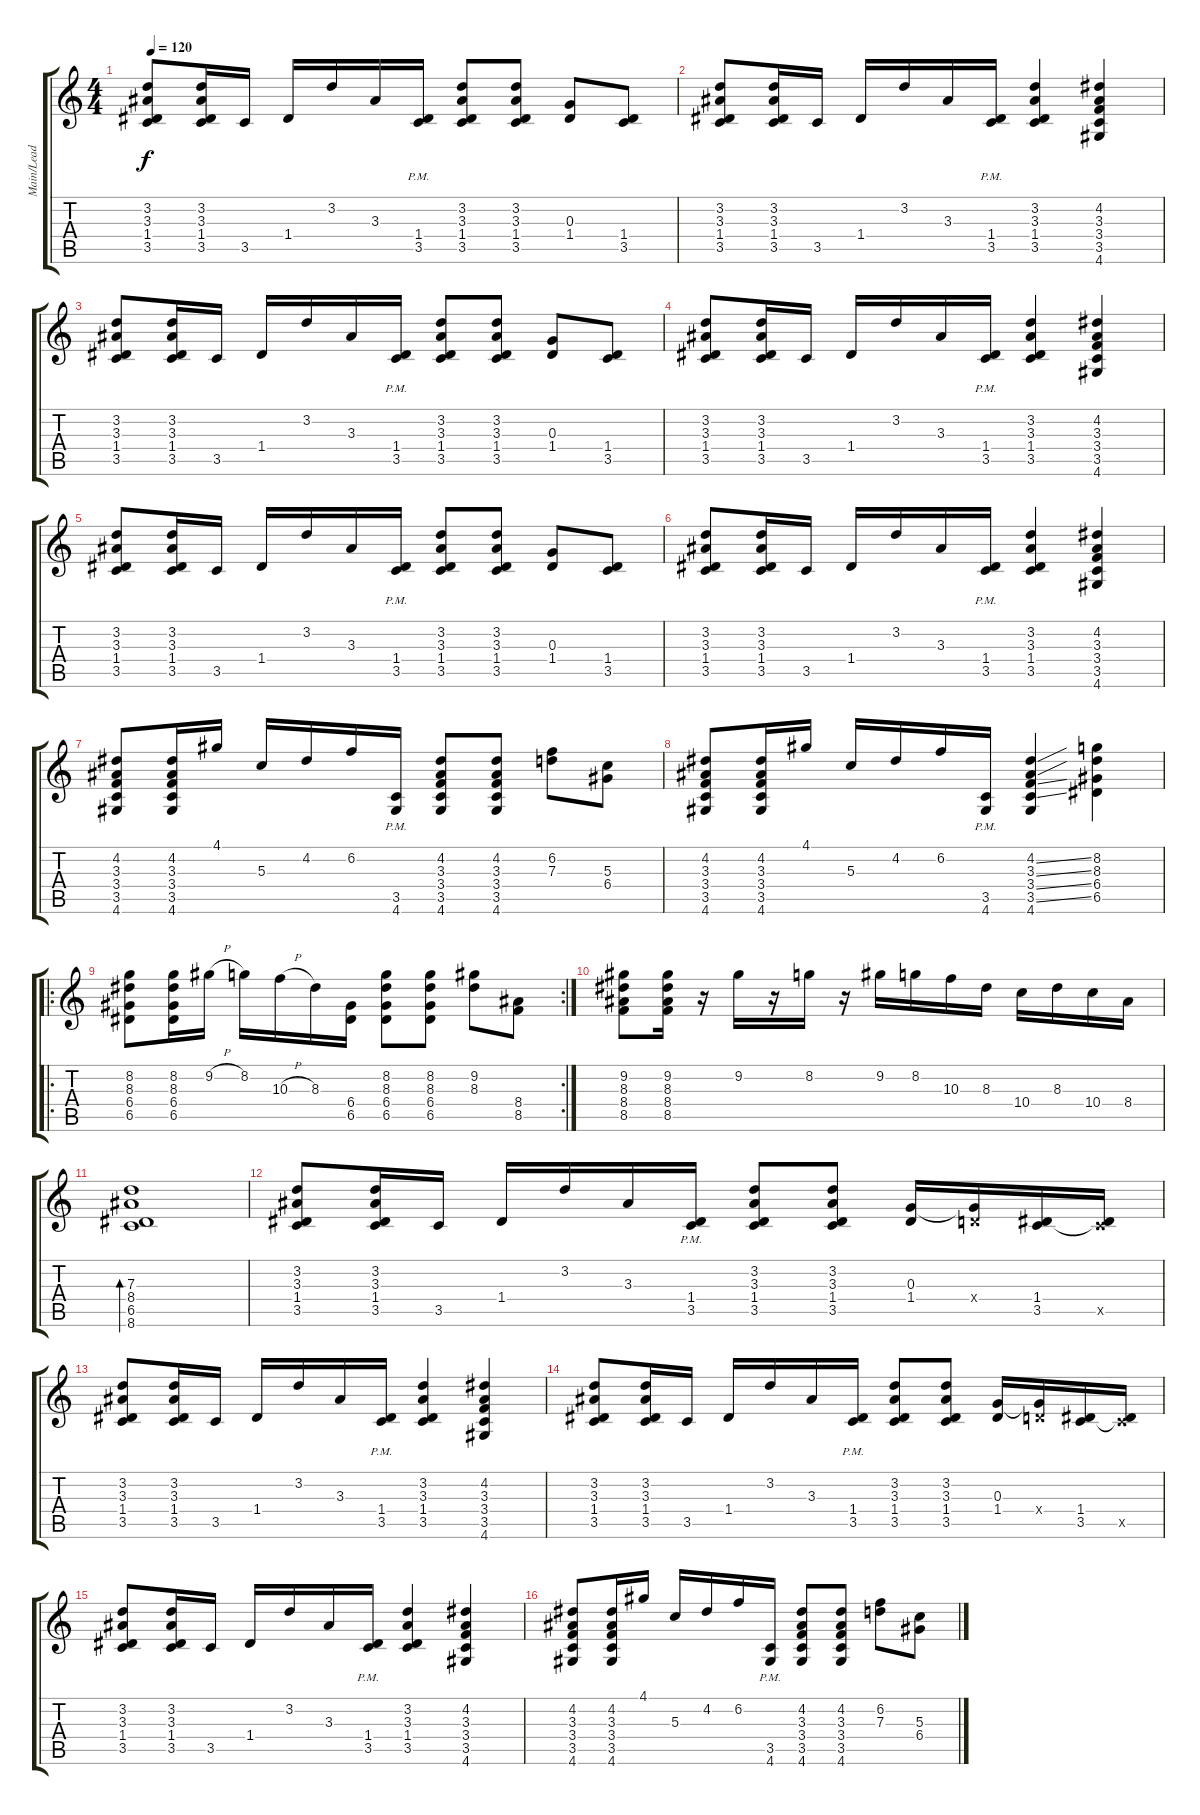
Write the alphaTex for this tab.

\track ("Main/Lead" "Main/Lead") {instrument overdrivenguitar}
\staff {score tabs}
\tuning (E4 B3 G3 D3 A2 E2) {hide}
\ts (4 4)
\tempo 120
\clef g2
\ks c
(3.2 3.3 1.4 3.5).8{dy f instrument overdrivenguitar} (3.2 3.3 1.4 3.5).16 3.5.16 1.4.16 3.2.16 3.3.16 (1.4{pm} 3.5{pm}).16 (3.2 3.3 1.4 3.5).8 (3.2 3.3 1.4 3.5).8 (0.3 1.4).8 (1.4 3.5).8 |
(3.2 3.3 1.4 3.5).8 (3.2 3.3 1.4 3.5).16 3.5.16 1.4.16 3.2.16 3.3.16 (1.4{pm} 3.5{pm}).16 (3.2 3.3 1.4 3.5).4 (4.2 3.3 3.4 3.5 4.6).4 |
(3.2 3.3 1.4 3.5).8 (3.2 3.3 1.4 3.5).16 3.5.16 1.4.16 3.2.16 3.3.16 (1.4{pm} 3.5{pm}).16 (3.2 3.3 1.4 3.5).8 (3.2 3.3 1.4 3.5).8 (0.3 1.4).8 (1.4 3.5).8 |
(3.2 3.3 1.4 3.5).8 (3.2 3.3 1.4 3.5).16 3.5.16 1.4.16 3.2.16 3.3.16 (1.4{pm} 3.5{pm}).16 (3.2 3.3 1.4 3.5).4 (4.2 3.3 3.4 3.5 4.6).4 |
(3.2 3.3 1.4 3.5).8 (3.2 3.3 1.4 3.5).16 3.5.16 1.4.16 3.2.16 3.3.16 (1.4{pm} 3.5{pm}).16 (3.2 3.3 1.4 3.5).8 (3.2 3.3 1.4 3.5).8 (0.3 1.4).8 (1.4 3.5).8 |
(3.2 3.3 1.4 3.5).8 (3.2 3.3 1.4 3.5).16 3.5.16 1.4.16 3.2.16 3.3.16 (1.4{pm} 3.5{pm}).16 (3.2 3.3 1.4 3.5).4 (4.2 3.3 3.4 3.5 4.6).4 |
(4.2 3.3 3.4 3.5 4.6).8 (4.2 3.3 3.4 3.5 4.6).16 4.1.16 5.3.16 4.2.16 6.2.16 (3.5{pm} 4.6{pm}).16 (4.2 3.3 3.4 3.5 4.6).8 (4.2 3.3 3.4 3.5 4.6).8 (6.2 7.3).8 (5.3 6.4).8 |
(4.2 3.3 3.4 3.5 4.6).8 (4.2 3.3 3.4 3.5 4.6).16 4.1.16 5.3.16 4.2.16 6.2.16 (3.5{pm} 4.6{pm}).16 (4.2{ss} 3.3{ss} 3.4{ss} 3.5{ss} 4.6).4 (8.2 8.3 6.4 6.5).4 |
\ro
\rc 2
(8.2 8.3 6.4 6.5).8 (8.2 8.3 6.4 6.5).16 9.2{h}.16 8.2.16 10.3{h}.16 8.3.16 (6.4 6.5).16 (8.2 8.3 6.4 6.5).8 (8.2 8.3 6.4 6.5).8 (9.2 8.3).8 (8.4 8.5).8 |
(9.2 8.3 8.4 8.5).8 (9.2 8.3 8.4 8.5).16 r.16 9.2.16 r.16 8.2.16 r.16 9.2.16 8.2.16 10.3.16 8.3.16 10.4.16 8.3.16 10.4.16 8.4.16 |
(7.3 8.4 6.5 8.6).1{bd 480} |
(3.2 3.3 1.4 3.5).8 (3.2 3.3 1.4 3.5).16 3.5.16 1.4.16 3.2.16 3.3.16 (1.4{pm} 3.5{pm}).16 (3.2 3.3 1.4 3.5).8 (3.2 3.3 1.4 3.5).8 (0.3 1.4).16 (0.3{t} 0.4{x}).16 (1.4 3.5).16 (1.4{t} 3.5{x}).16 |
(3.2 3.3 1.4 3.5).8 (3.2 3.3 1.4 3.5).16 3.5.16 1.4.16 3.2.16 3.3.16 (1.4{pm} 3.5{pm}).16 (3.2 3.3 1.4 3.5).4 (4.2 3.3 3.4 3.5 4.6).4 |
(3.2 3.3 1.4 3.5).8 (3.2 3.3 1.4 3.5).16 3.5.16 1.4.16 3.2.16 3.3.16 (1.4{pm} 3.5{pm}).16 (3.2 3.3 1.4 3.5).8 (3.2 3.3 1.4 3.5).8 (0.3 1.4).16 (0.3{t} 0.4{x}).16 (1.4 3.5).16 (1.4{t} 3.5{x}).16 |
(3.2 3.3 1.4 3.5).8 (3.2 3.3 1.4 3.5).16 3.5.16 1.4.16 3.2.16 3.3.16 (1.4{pm} 3.5{pm}).16 (3.2 3.3 1.4 3.5).4 (4.2 3.3 3.4 3.5 4.6).4 |
(4.2 3.3 3.4 3.5 4.6).8 (4.2 3.3 3.4 3.5 4.6).16 4.1.16 5.3.16 4.2.16 6.2.16 (3.5{pm} 4.6{pm}).16 (4.2 3.3 3.4 3.5 4.6).8 (4.2 3.3 3.4 3.5 4.6).8 (6.2 7.3).8 (5.3 6.4).8
